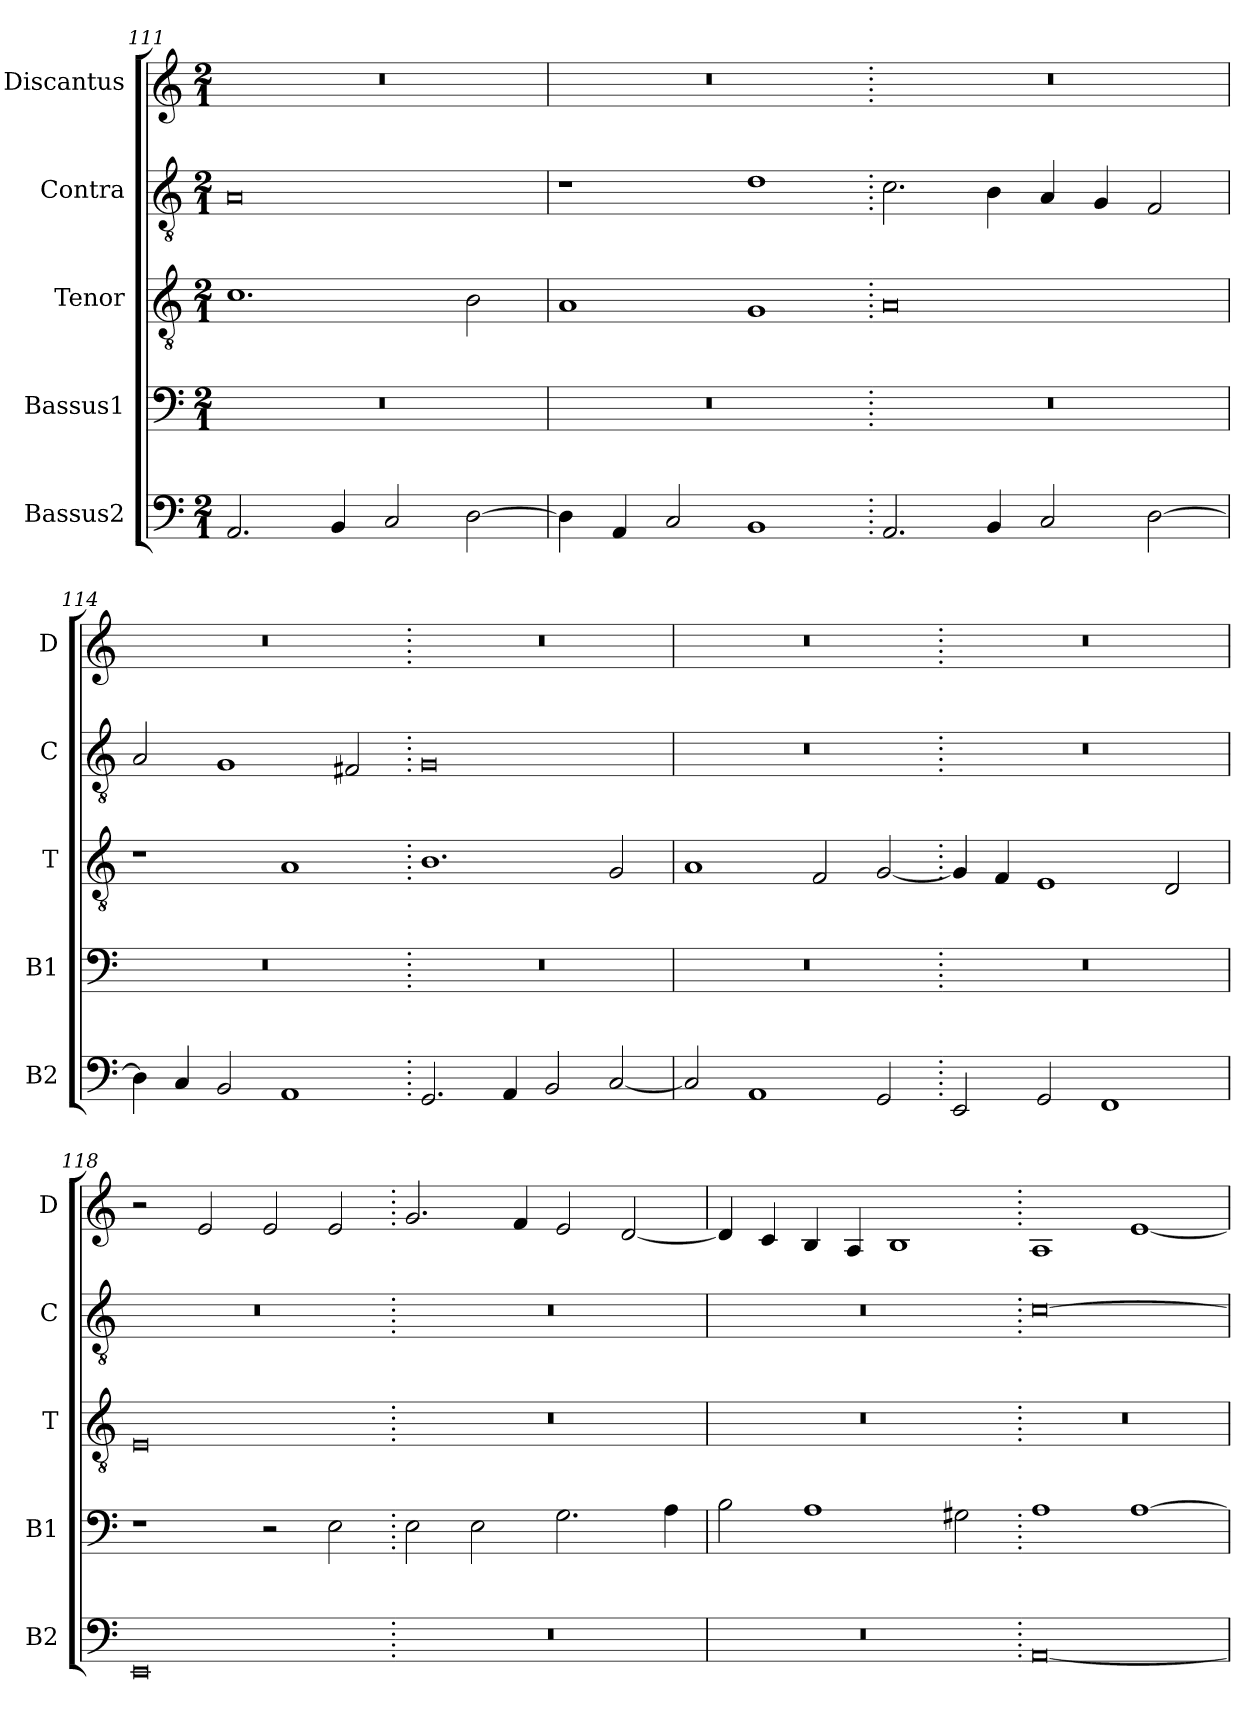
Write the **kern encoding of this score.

**kern	**kern	**kern	**kern	**kern
*part5	*part4	*part3	*part2	*part1
*staff5	*staff4	*staff3	*staff2	*staff1
*I"Bassus2	*I"Bassus1	*I"Tenor	*I"Contra	*I"Discantus
*I'B2	*I'B1	*I'T	*I'C	*I'D
*clefF4	*clefF4	*clefGv2	*clefGv2	*clefG2
*k[]	*k[]	*k[]	*k[]	*k[]
*M2/1	*M2/1	*M2/1	*M2/1	*M2/1
=111	=111	=111	=111	=111
2.AA/	0r	1.c	0A	0r
4BB/	.	.	.	.
2C/	.	.	.	.
[2D\	.	2B\	.	.
=112	=112	=112	=112	=112
4D\]	0r	1A	1r	0r
4AA/	.	.	.	.
2C/	.	.	.	.
1BB	.	1G	1d	.
=113.	=113.	=113.	=113.	=113.
2.AA/	0r	0A	2.c\	0r
4BB/	.	.	4B\	.
2C/	.	.	4A/	.
.	.	.	4G/	.
[2D\	.	.	2F/	.
=114	=114	=114	=114	=114
4D\]	0r	1r	2A/	0r
4C/	.	.	.	.
2BB/	.	.	1G	.
1AA	.	1A	.	.
.	.	.	2F#X/	.
=115.	=115.	=115.	=115.	=115.
2.GG/	0r	1.B	0G	0r
4AA/	.	.	.	.
2BB/	.	.	.	.
[2C/	.	2G/	.	.
=116	=116	=116	=116	=116
2C/]	0r	1A	0r	0r
1AA	.	.	.	.
.	.	2F/	.	.
2GG/	.	[2G/	.	.
=117.	=117.	=117.	=117.	=117.
2EE/	0r	4G/]	0r	0r
.	.	4F/	.	.
2GG/	.	1E	.	.
1FF	.	.	.	.
.	.	2D/	.	.
=118	=118	=118	=118	=118
0EE	1r	0E	0r	2r
.	.	.	.	2e/
.	2r	.	.	2e/
.	2E\	.	.	2e/
=119.	=119.	=119.	=119.	=119.
0r	2E\	0r	0r	2.g/
.	2E\	.	.	.
.	.	.	.	4f/
.	2.G\	.	.	2e/
.	.	.	.	[2d/
.	4A\	.	.	.
=120	=120	=120	=120	=120
0r	2B\	0r	0r	4d/]
.	.	.	.	4c/
.	1A	.	.	4B/
.	.	.	.	4A/
.	.	.	.	1B
.	2G#X\	.	.	.
=121.	=121.	=121.	=121.	=121.
[0AA	1A	0r	[0c	1A
.	[1A	.	.	[1e
=	=	=	=	=
*-	*-	*-	*-	*-
